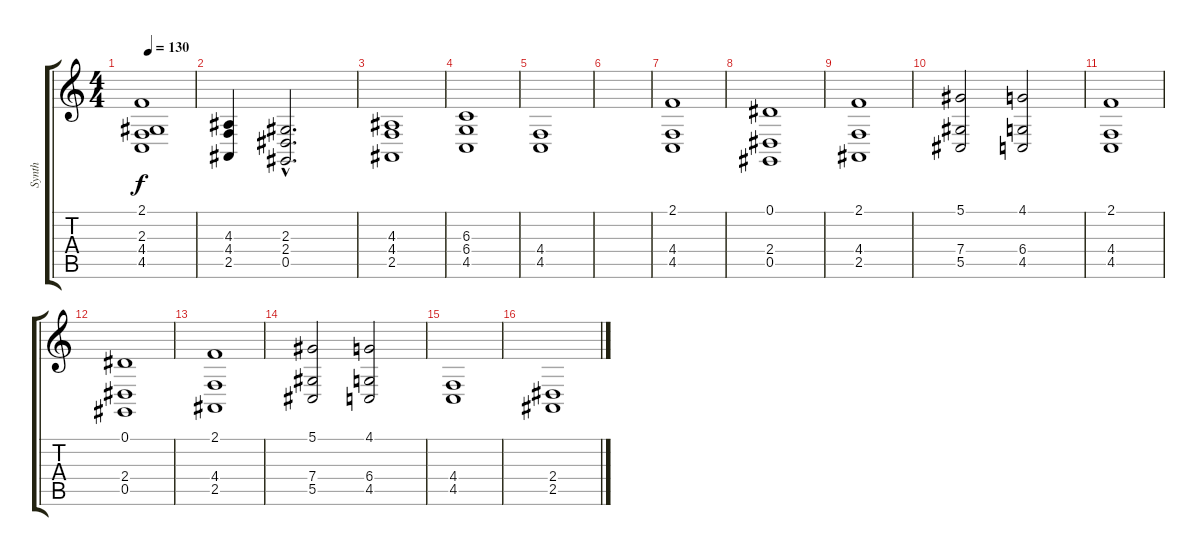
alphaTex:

\track ("Synth" "Synth") {instrument stringensemble1}
\staff {score tabs}
\tuning (Eb4 Bb3 Gb3 Db3 Ab2 Eb2) {hide}
\ts (4 4)
\tempo 130
\clef g2
\ks c
(2.1 2.3 4.4 4.5).1{dy f} |
(4.3 4.4 2.5).4 (2.3{hac} 2.4{hac} 0.5{hac}).2{d} |
(4.3 4.4 2.5).1 |
(6.3 6.4 4.5).1 |
(4.4 4.5).1 |
|
(2.1 4.4 4.5).1 |
(0.1 2.4 0.5).1 |
(2.1 4.4 2.5).1 |
(5.1 7.4 5.5).2 (4.1 6.4 4.5).2 |
(2.1 4.4 4.5).1 |
(0.1 2.4 0.5).1 |
(2.1 4.4 2.5).1 |
(5.1 7.4 5.5).2 (4.1 6.4 4.5).2 |
(4.4 4.5).1 |
(2.4 2.5).1
